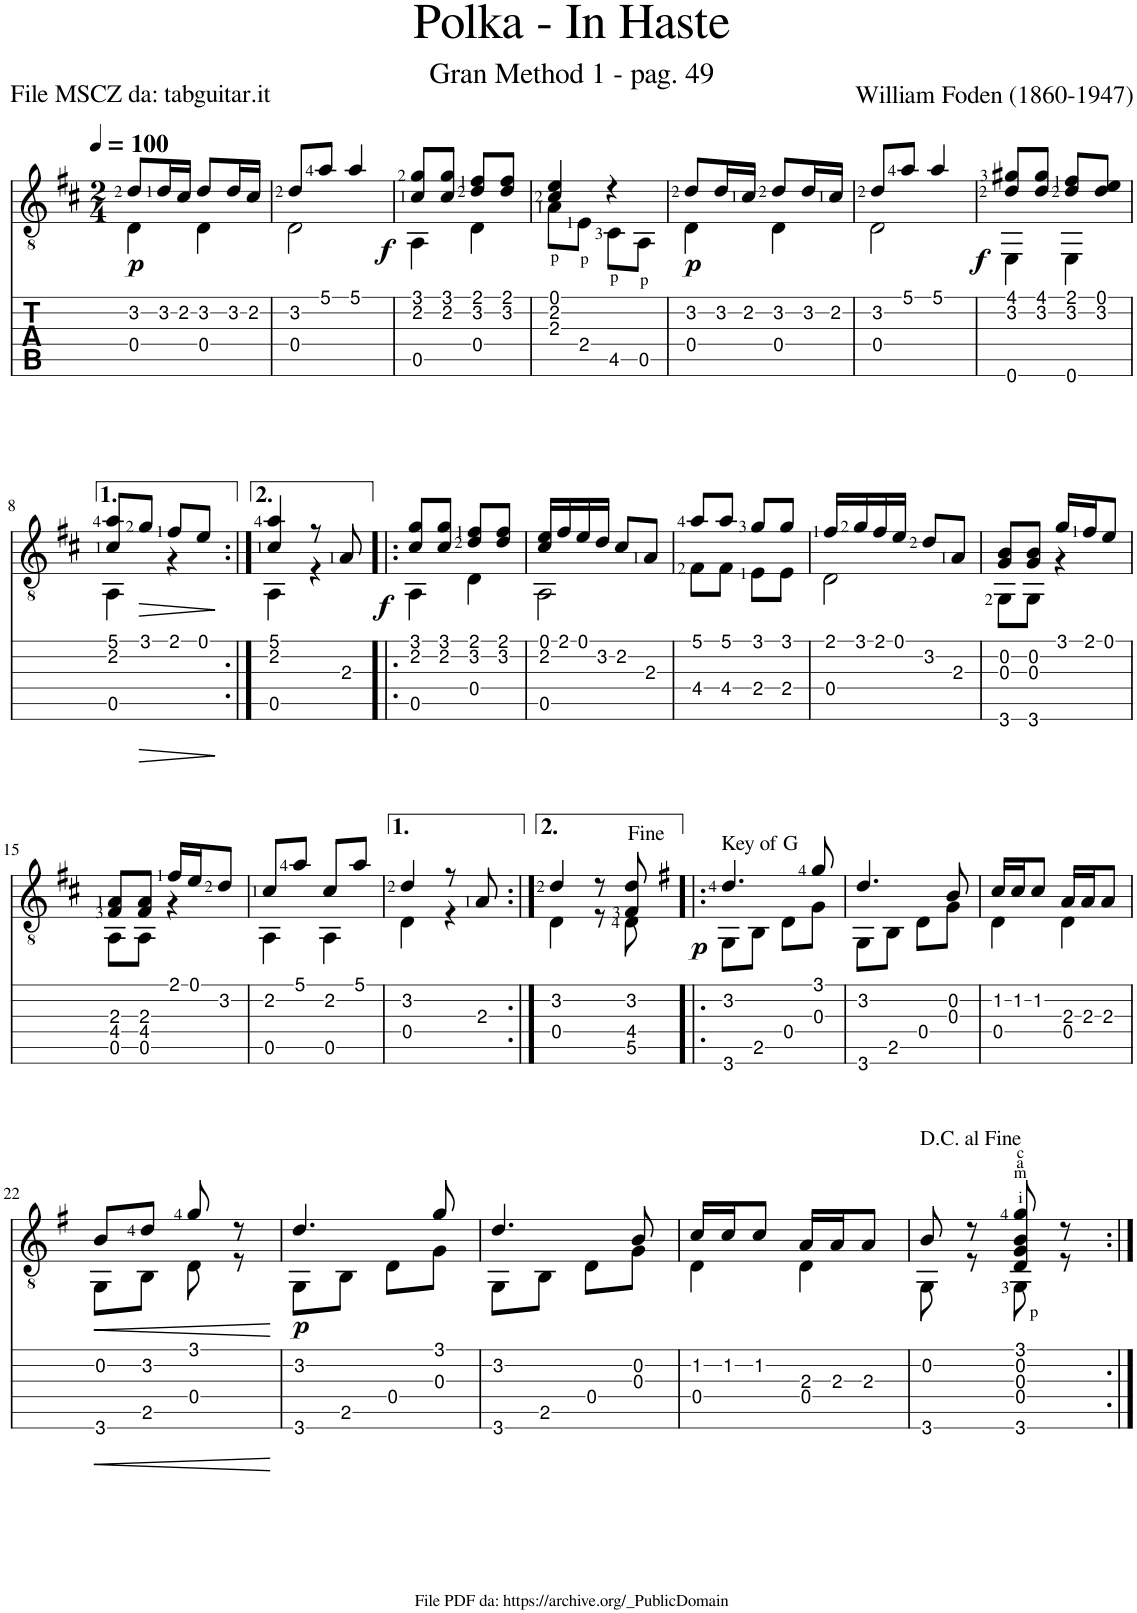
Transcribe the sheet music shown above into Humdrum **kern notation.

**kern	**kern	**dynam
*part1	*part1	*part1
*staff2	*staff1	*staff1/2
*I"Guitar	*	*
*I'Guit.	*	*
*stria6	*	*
*	*clefGv2	*
*k[f#c#]	*k[f#c#]	*
*M2/4	*M2/4	*
*MM100	*MM100	*
=1	=1	=1
*^	*^	*
!	!	!	!	!LO:DY:b
8dL	4D	8d/L	4D\	p
16dL	.	16d/L	.	.
16c#JJ	.	16c#/JJ	.	.
8dL	4D	8d/L	4D\	.
16dL	.	16d/L	.	.
16c#JJ	.	16c#/JJ	.	.
=2	=2	=2	=2	=2
8dL	2D	8d/L	2D\	.
8aJ	.	8a/J	.	.
!	!	!	!	!LO:DY:b
4a	.	4a/	.	f
=3	=3	=3	=3	=3
8c#\ 8g\L	4AA	8c#/ 8g/L	4AA\	.
8c#\ 8g\J	.	8c#/ 8g/J	.	.
8d\ 8f#\L	4D	8d/ 8f#/L	4D\	.
8d\ 8f#\J	.	8d/ 8f#/J	.	.
=4	=4	=4	=4	=4
4c# 4e	8AL	4c#/ 4e/	8A\L	.
.	8EJ	.	8E\J	.
4r	8C#L	4r	8C#\L	.
.	8AAJ	.	8AA\J	.
=5	=5	=5	=5	=5
!	!	!	!	!LO:DY:b
8dL	4D	8d/L	4D\	p
16dL	.	16d/L	.	.
16c#JJ	.	16c#/JJ	.	.
8dL	4D	8d/L	4D\	.
16dL	.	16d/L	.	.
16c#JJ	.	16c#/JJ	.	.
=6	=6	=6	=6	=6
8dL	2D	8d/L	2D\	.
8aJ	.	8a/J	.	.
4a	.	4a/	.	.
=7	=7	=7	=7	=7
!	!	!	!	!LO:DY:b
8d\ 8g#\L	4EE	8d/ 8g#X/L	4EE\	f
8d\ 8g#\J	.	8d/ 8g#/J	.	.
8d\ 8f#\L	4EE	8d/ 8f#/L	4EE\	.
8d\ 8e\J	.	8d/ 8e/J	.	.
!!LO:LB:g=z	!!
=8	=8	=8	=8	=8
8c#\ 8a\L	4AA	8c#/ 8a/L	4AA\	.
!	!	!	!	!LO:HP:b
8gJ	.	8g/J	.	>
8f#L	4r	8f#/L	4r	.
8eJ	.	8e/J	.	.
*v	*v	*	*	*
*	*v	*v	*
.	.	]
=9:|!	=9:|!	=9:|!
*^	*^	*
4c# 4a	4AA	4c#/ 4a/	4AA\	.
8r	4r	8r	4r	.
8A	.	8A/	.	.
=10!|:	=10!|:	=10!|:	=10!|:	=10!|:
!	!	!	!	!LO:DY:b
8c#\ 8g\L	4AA	8c#/ 8g/L	4AA\	f
8c#\ 8g\J	.	8c#/ 8g/J	.	.
8d\ 8f#\L	4D	8d/ 8f#/L	4D\	.
8d\ 8f#\J	.	8d/ 8f#/J	.	.
=11	=11	=11	=11	=11
16c#\ 16e\LL	2AA	16c#/ 16e/LL	2AA\	.
16f#J	.	16f#/	.	.
16eL	.	16e/	.	.
16dJJ	.	16d/JJ	.	.
8c#L	.	8c#/L	.	.
8AJ	.	8A/J	.	.
=12	=12	=12	=12	=12
8aL	8F#L	8a/L	8F#\L	.
8aJ	8F#J	8a/J	8F#\J	.
8gL	8EL	8g/L	8E\L	.
8gJ	8EJ	8g/J	8E\J	.
=13	=13	=13	=13	=13
16f#LL	2D	16f#/LL	2D\	.
16gJ	.	16g/	.	.
16f#L	.	16f#/	.	.
16eJJ	.	16e/JJ	.	.
8dL	.	8d/L	.	.
8AJ	.	8A/J	.	.
=14	=14	=14	=14	=14
8G\ 8B\L	8GGL	8G/ 8B/L	8GG\L	.
8G\ 8B\J	8GGJ	8G/ 8B/J	8GG\J	.
16gLL	4r	16g/LL	4r	.
16f#J	.	16f#/J	.	.
8eJ	.	8e/J	.	.
!!LO:LB:g=z	!!
=15	=15	=15	=15	=15
8F#\ 8A\L	8AAL	8F#/ 8A/L	8AA\L	.
8F#\ 8A\J	8AAJ	8F#/ 8A/J	8AA\J	.
16f#LL	4r	16f#/LL	4r	.
16eJ	.	16e/J	.	.
8dJ	.	8d/J	.	.
=16	=16	=16	=16	=16
8c#L	4AA	8c#/L	4AA\	.
8aJ	.	8a/J	.	.
8c#L	4AA	8c#/L	4AA\	.
8aJ	.	8a/J	.	.
=17	=17	=17	=17	=17
4d	4D	4d/	4D\	.
8r	4r	8r	4r	.
8A	.	8A/	.	.
=18:|!	=18:|!	=18:|!	=18:|!	=18:|!
4d	4D	4d/	4D\	.
8r	8r	8r	8r	.
8F# 8d	8D	8F#/ 8d/	8D\	.
=19!|:	=19!|:	=19!|:	=19!|:	=19!|:
*k[f#]	*	*k[f#]	*	*
!	!	!LO:TX:a:t=Key of G	!	!
!	!	!	!	!LO:DY:b
4.d	8GGL	4.d/	8GG\L	p
.	8BBJ	.	8BB\J	.
.	8DL	.	8D\L	.
8g	8GJ	8g/	8G\J	.
=20	=20	=20	=20	=20
4.d	8GGL	4.d/	8GG\L	.
.	8BBJ	.	8BB\J	.
.	8DL	.	8D\L	.
8B	8GJ	8B/	8G\J	.
=21	=21	=21	=21	=21
16cLL	4D	16c/LL	4D\	.
16cJ	.	16c/J	.	.
8cJ	.	8c/J	.	.
16ALL	4D	16A/LL	4D\	.
16AJ	.	16A/J	.	.
8AJ	.	8A/J	.	.
!!LO:LB:g=z	!!
=22	=22	=22	=22	=22
!	!	!	!	!LO:HP:b
8BL	8GGL	8B/L	8GG\L	<
8dJ	8BBJ	8d/J	8BB\J	.
8g	8D	8g/	8D\	.
8r	8r	8r	8r	.
*v	*v	*	*	*
*	*v	*v	*
.	.	[
=23	=23	=23
*^	*^	*
!	!	!	!	!LO:DY:b
4.d	8GGL	4.d/	8GG\L	p
.	8BBJ	.	8BB\J	.
.	8DL	.	8D\L	.
8g	8GJ	8g/	8G\J	.
=24	=24	=24	=24	=24
4.d	8GGL	4.d/	8GG\L	.
.	8BBJ	.	8BB\J	.
.	8DL	.	8D\L	.
8B	8GJ	8B/	8G\J	.
=25	=25	=25	=25	=25
16cLL	4D	16c/LL	4D\	.
16cJ	.	16c/J	.	.
8cJ	.	8c/J	.	.
16ALL	4D	16A/LL	4D\	.
16AJ	.	16A/J	.	.
8AJ	.	8A/J	.	.
=26	=26	=26	=26	=26
8B	8GG	8B/	8GG\	.
8r	8r	8r	8r	.
8D 8G 8B 8g	8GG	8D/ 8G/ 8B/ 8g/	8GG\	.
8r	8r	8r	8r	.
*v	*v	*	*	*
*	*v	*v	*
=:|!	=:|!	=:|!
*-	*-	*-
